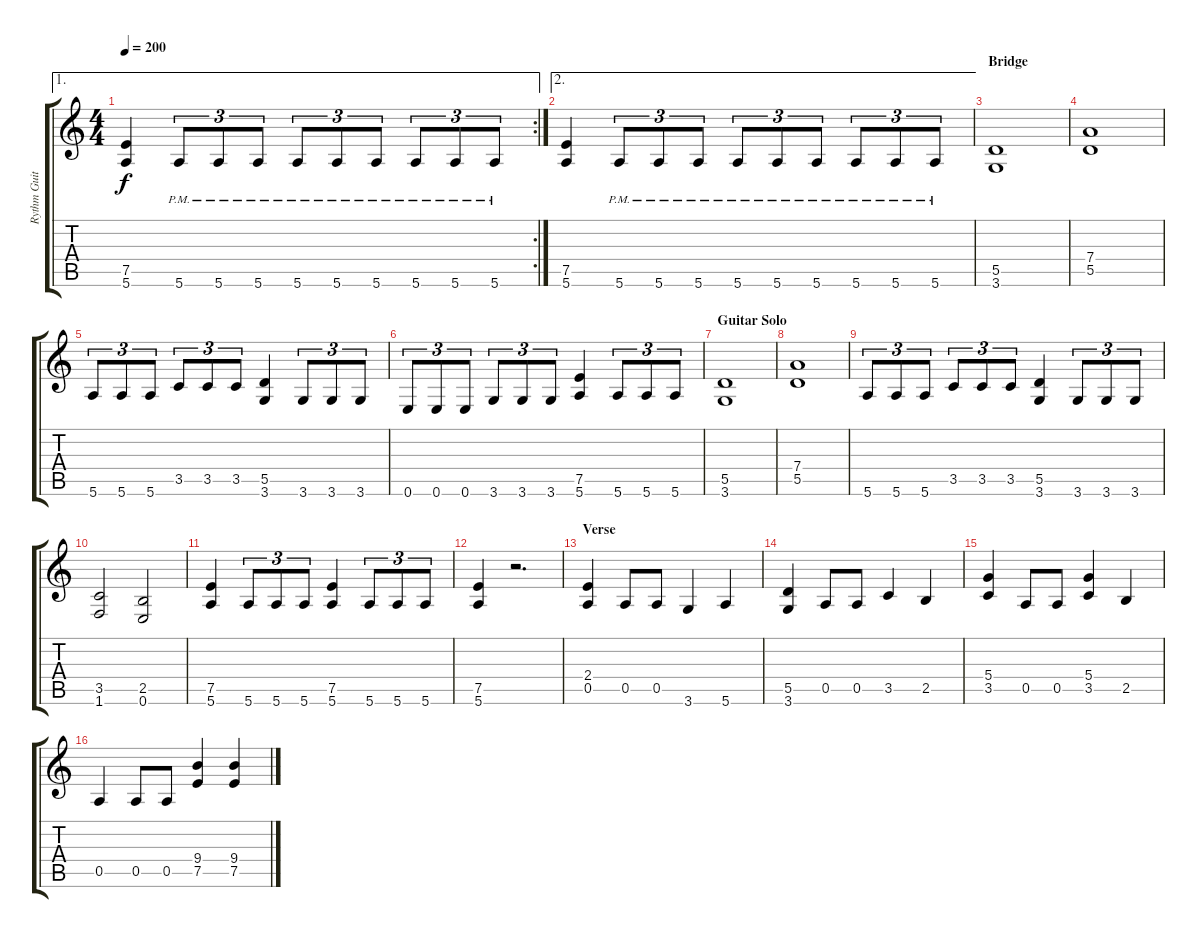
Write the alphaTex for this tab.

\track ("Rythm Guitar" "Rythm Guit") {instrument distortionguitar}
\staff {score tabs}
\tuning (E4 B3 G3 D3 A2 E2) {hide}
\ae 1
\rc 2
\ts (4 4)
\tempo 200
\clef g2
\ks c
(7.5 5.6).4{dy f} 5.6{pm}.8{tu (3 2)} 5.6{pm}.8{tu (3 2)} 5.6{pm}.8{tu (3 2)} 5.6{pm}.8{tu (3 2)} 5.6{pm}.8{tu (3 2)} 5.6{pm}.8{tu (3 2)} 5.6{pm}.8{tu (3 2)} 5.6{pm}.8{tu (3 2)} 5.6{pm}.8{tu (3 2)} |
\ae 2
(7.5 5.6).4 5.6{pm}.8{tu (3 2)} 5.6{pm}.8{tu (3 2)} 5.6{pm}.8{tu (3 2)} 5.6{pm}.8{tu (3 2)} 5.6{pm}.8{tu (3 2)} 5.6{pm}.8{tu (3 2)} 5.6{pm}.8{tu (3 2)} 5.6{pm}.8{tu (3 2)} 5.6{pm}.8{tu (3 2)} |
\section ("" "Bridge")
(5.5 3.6).1 |
(7.4 5.5).1 |
5.6.8{tu (3 2)} 5.6.8{tu (3 2)} 5.6.8{tu (3 2)} 3.5.8{tu (3 2)} 3.5.8{tu (3 2)} 3.5.8{tu (3 2)} (5.5 3.6).4 3.6.8{tu (3 2)} 3.6.8{tu (3 2)} 3.6.8{tu (3 2)} |
0.6.8{tu (3 2)} 0.6.8{tu (3 2)} 0.6.8{tu (3 2)} 3.6.8{tu (3 2)} 3.6.8{tu (3 2)} 3.6.8{tu (3 2)} (7.5 5.6).4 5.6.8{tu (3 2)} 5.6.8{tu (3 2)} 5.6.8{tu (3 2)} |
\section ("" "Guitar Solo")
(5.5 3.6).1 |
(7.4 5.5).1 |
5.6.8{tu (3 2)} 5.6.8{tu (3 2)} 5.6.8{tu (3 2)} 3.5.8{tu (3 2)} 3.5.8{tu (3 2)} 3.5.8{tu (3 2)} (5.5 3.6).4 3.6.8{tu (3 2)} 3.6.8{tu (3 2)} 3.6.8{tu (3 2)} |
(3.5 1.6).2 (2.5 0.6).2 |
(7.5 5.6).4 5.6.8{tu (3 2)} 5.6.8{tu (3 2)} 5.6.8{tu (3 2)} (7.5 5.6).4 5.6.8{tu (3 2)} 5.6.8{tu (3 2)} 5.6.8{tu (3 2)} |
(7.5 5.6).4 r.2{d} |
\section ("" "Verse")
(2.4 0.5).4 0.5.8 0.5.8 3.6.4 5.6.4 |
(5.5 3.6).4 0.5.8 0.5.8 3.5.4 2.5.4 |
(5.4 3.5).4 0.5.8 0.5.8 (5.4 3.5).4 2.5.4 |
0.5.4 0.5.8 0.5.8 (9.4 7.5).4 (9.4 7.5).4
